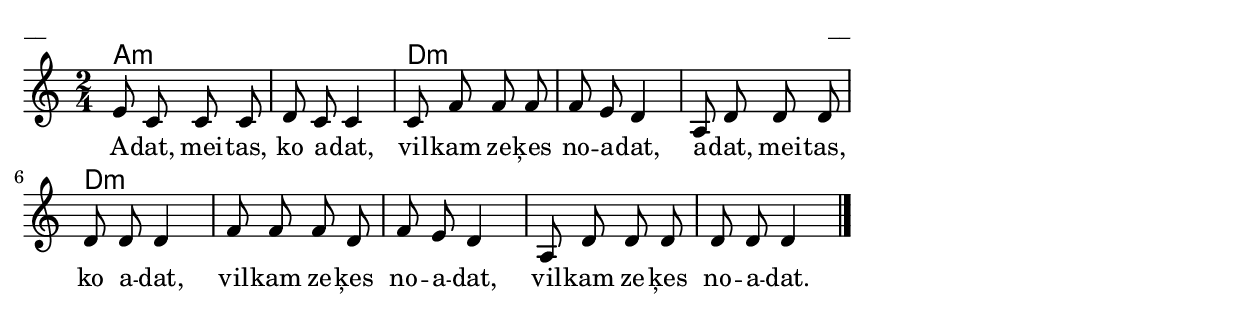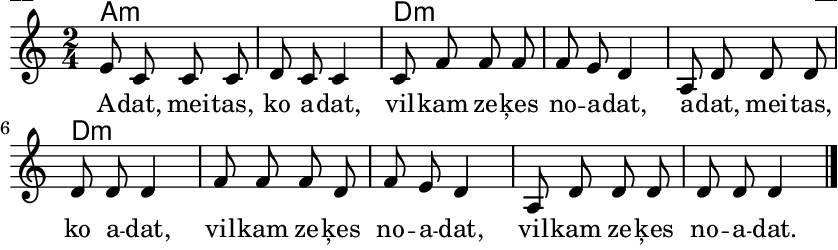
\version "2.13.18"
#(ly:set-option 'crop #t)

%\header {
%    title = " Adat, meitas, ko adat ",Laivas lapas
%}
\paper {
line-width = 14\cm
left-margin = 0.4\cm
between-system-padding = 0.1\cm
between-system-space = 0.1\cm
}
\layout {
indent = #0
ragged-last = ##f
}


chordsA = \chordmode {
\time 2/4
a2:m | a2:m | d2:m | d2:m | d2:m | d2:m | d2:m | d2:m | d2:m | d2:m |
}

voiceA = \relative c' {
\clef "treble"
\key c \major
\time 2/4
%MS
e8 c c c |
d8 c c4 |
%ME
c8 f f f |
f8 e d4 |
a8 d d d |
d8 d d4 |
f8 f f d |
f8 e d4 |
a8 d d d |
d8 d d4 |
\bar "|."
}

lyricA = \lyricmode {
A -- dat, mei -- tas, ko a -- dat, vil -- kam ze -- ķes no -- a -- dat, a -- dat, mei -- tas, ko a -- dat,
vil -- kam ze -- ķes no -- a -- dat, vil -- kam ze -- ķes no -- a -- dat.
} 

fullScore = <<
\new ChordNames { 
\set chordChanges = ##t
\chordsA 
}
\new Staff {
<<
\new Voice = "voiceA" { \oneVoice \autoBeamOff \voiceA }
\new Lyrics \lyricsto "voiceA" \lyricA
>>
}
>>

\score {
\fullScore
\header { piece = "__" opus = "__" }
}
\markup { \with-color #(x11-color 'white) \sans \smaller "__" }
\score {
\unfoldRepeats
\fullScore
\midi {
\context { \Staff \remove "Staff_performer" }
\context { \Voice \consists "Staff_performer" }
}
}


